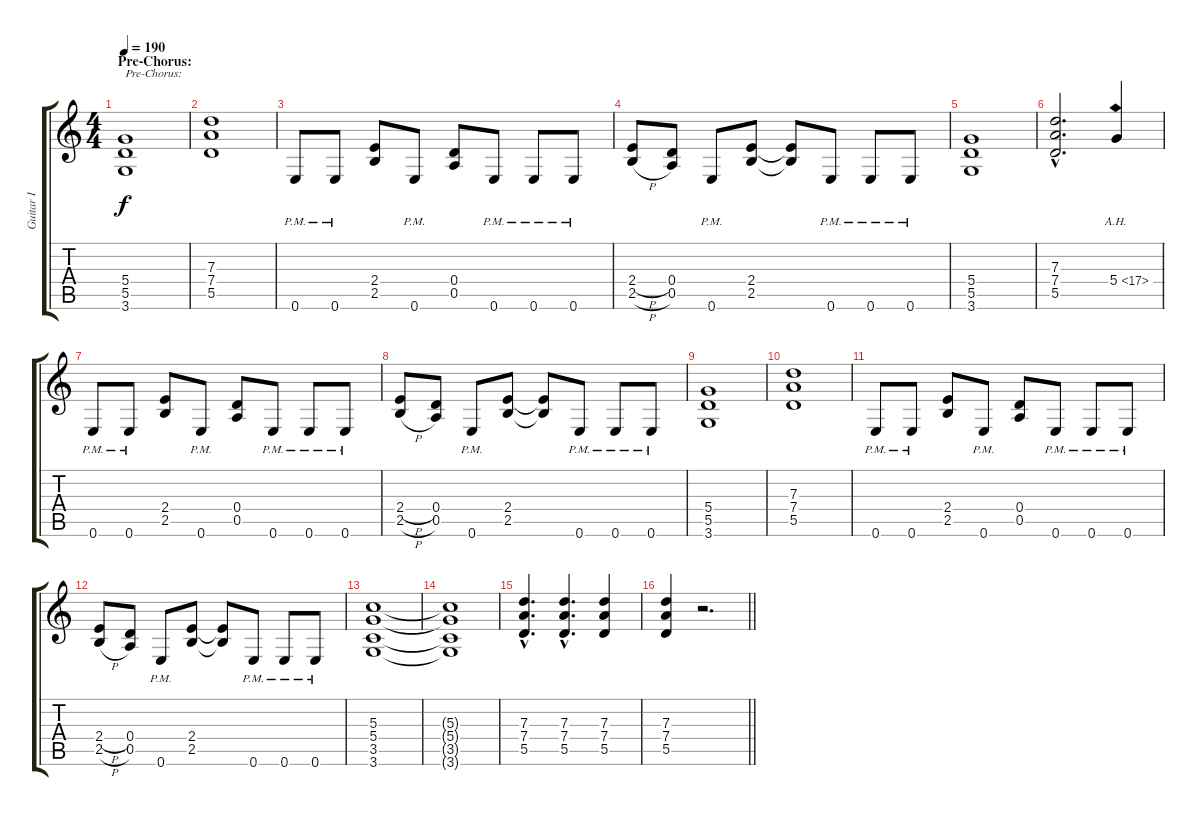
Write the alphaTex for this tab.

\track ("Guitar I" "Guitar I") {instrument distortionguitar}
\staff {score tabs}
\tuning (E4 B3 G3 D3 A2 E2) {hide}
\ts (4 4)
\section ("" "Pre-Chorus:")
\tempo 190
\clef g2
\ks c
(5.4 5.5 3.6).1{txt "Pre-Chorus:" dy f} |
(7.3 7.4 5.5).1 |
0.6{pm}.8 0.6{pm}.8 (2.4 2.5).8 0.6{pm}.8 (0.4 0.5).8 0.6{pm}.8 0.6{pm}.8 0.6{pm}.8 |
(2.4{h} 2.5{h}).8 (0.4 0.5).8 0.6{pm}.8 (2.4 2.5).8 (2.4{t} 2.5{t}).8 0.6{pm}.8 0.6{pm}.8 0.6{pm}.8 |
(5.4 5.5 3.6).1 |
(7.3{hac} 7.4{hac} 5.5{hac}).2{d} 5.4{ah 12}.4 |
0.6{pm}.8 0.6{pm}.8 (2.4 2.5).8 0.6{pm}.8 (0.4 0.5).8 0.6{pm}.8 0.6{pm}.8 0.6{pm}.8 |
(2.4{h} 2.5{h}).8 (0.4 0.5).8 0.6{pm}.8 (2.4 2.5).8 (2.4{t} 2.5{t}).8 0.6{pm}.8 0.6{pm}.8 0.6{pm}.8 |
(5.4 5.5 3.6).1 |
(7.3 7.4 5.5).1 |
0.6{pm}.8 0.6{pm}.8 (2.4 2.5).8 0.6{pm}.8 (0.4 0.5).8 0.6{pm}.8 0.6{pm}.8 0.6{pm}.8 |
(2.4{h} 2.5{h}).8 (0.4 0.5).8 0.6{pm}.8 (2.4 2.5).8 (2.4{t} 2.5{t}).8 0.6{pm}.8 0.6{pm}.8 0.6{pm}.8 |
(5.3 5.4 3.5 3.6).1 |
(5.3{t} 5.4{t} 3.5{t} 3.6{t}).1 |
(7.3{hac} 7.4{hac} 5.5{hac}).4{d} (7.3{hac} 7.4{hac} 5.5{hac}).4{d} (7.3 7.4 5.5).4 |
\barLineRight lightlight
(7.3 7.4 5.5).4 r.2{d}
